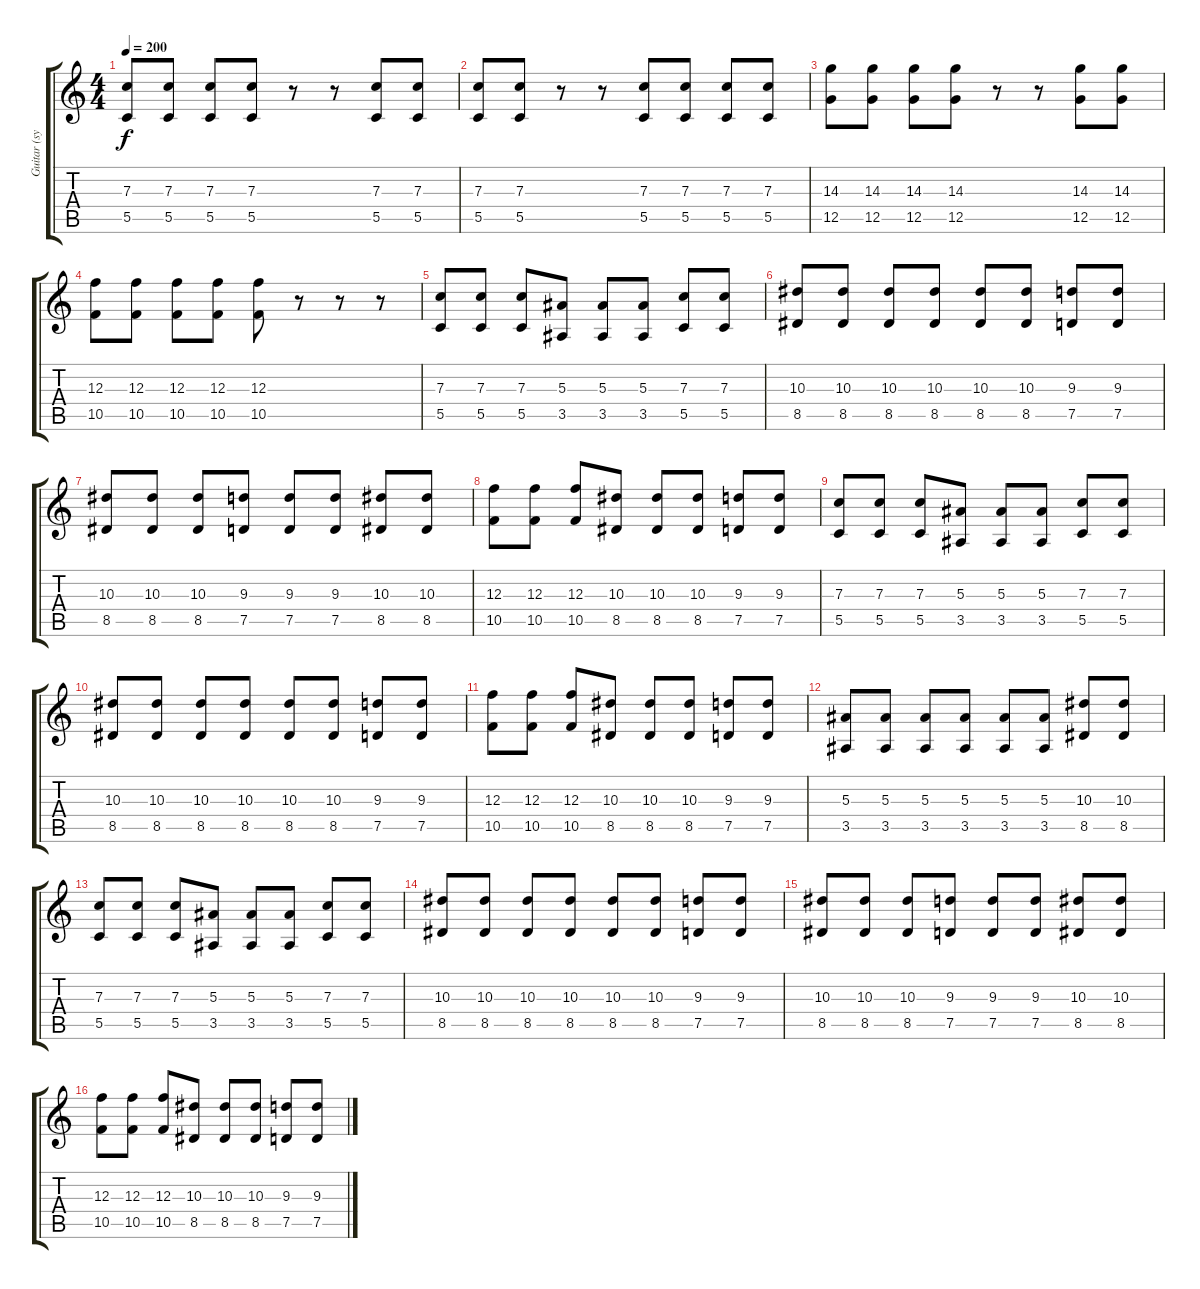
\track ("Guitar (synth)" "Guitar (sy") {instrument distortionguitar}
\staff {score tabs}
\tuning (D4 A3 F3 C3 G2 C2) {hide}
\ts (4 4)
\tempo 200
\clef g2
\ks c
(7.3 5.5).8{dy f} (7.3 5.5).8 (7.3 5.5).8 (7.3 5.5).8 r.8 r.8 (7.3 5.5).8 (7.3 5.5).8 |
(7.3 5.5).8 (7.3 5.5).8 r.8 r.8 (7.3 5.5).8 (7.3 5.5).8 (7.3 5.5).8 (7.3 5.5).8 |
(14.3 12.5).8 (14.3 12.5).8 (14.3 12.5).8 (14.3 12.5).8 r.8 r.8 (14.3 12.5).8 (14.3 12.5).8 |
(12.3 10.5).8 (12.3 10.5).8 (12.3 10.5).8 (12.3 10.5).8 (12.3 10.5).8 r.8 r.8 r.8 |
(7.3 5.5).8 (7.3 5.5).8 (7.3 5.5).8 (5.3 3.5).8 (5.3 3.5).8 (5.3 3.5).8 (7.3 5.5).8 (7.3 5.5).8 |
(10.3 8.5).8 (10.3 8.5).8 (10.3 8.5).8 (10.3 8.5).8 (10.3 8.5).8 (10.3 8.5).8 (9.3 7.5).8 (9.3 7.5).8 |
(10.3 8.5).8 (10.3 8.5).8 (10.3 8.5).8 (9.3 7.5).8 (9.3 7.5).8 (9.3 7.5).8 (10.3 8.5).8 (10.3 8.5).8 |
(12.3 10.5).8 (12.3 10.5).8 (12.3 10.5).8 (10.3 8.5).8 (10.3 8.5).8 (10.3 8.5).8 (9.3 7.5).8 (9.3 7.5).8 |
(7.3 5.5).8 (7.3 5.5).8 (7.3 5.5).8 (5.3 3.5).8 (5.3 3.5).8 (5.3 3.5).8 (7.3 5.5).8 (7.3 5.5).8 |
(10.3 8.5).8 (10.3 8.5).8 (10.3 8.5).8 (10.3 8.5).8 (10.3 8.5).8 (10.3 8.5).8 (9.3 7.5).8 (9.3 7.5).8 |
(12.3 10.5).8 (12.3 10.5).8 (12.3 10.5).8 (10.3 8.5).8 (10.3 8.5).8 (10.3 8.5).8 (9.3 7.5).8 (9.3 7.5).8 |
(5.3 3.5).8 (5.3 3.5).8 (5.3 3.5).8 (5.3 3.5).8 (5.3 3.5).8 (5.3 3.5).8 (10.3 8.5).8 (10.3 8.5).8 |
(7.3 5.5).8 (7.3 5.5).8 (7.3 5.5).8 (5.3 3.5).8 (5.3 3.5).8 (5.3 3.5).8 (7.3 5.5).8 (7.3 5.5).8 |
(10.3 8.5).8 (10.3 8.5).8 (10.3 8.5).8 (10.3 8.5).8 (10.3 8.5).8 (10.3 8.5).8 (9.3 7.5).8 (9.3 7.5).8 |
(10.3 8.5).8 (10.3 8.5).8 (10.3 8.5).8 (9.3 7.5).8 (9.3 7.5).8 (9.3 7.5).8 (10.3 8.5).8 (10.3 8.5).8 |
(12.3 10.5).8 (12.3 10.5).8 (12.3 10.5).8 (10.3 8.5).8 (10.3 8.5).8 (10.3 8.5).8 (9.3 7.5).8 (9.3 7.5).8
